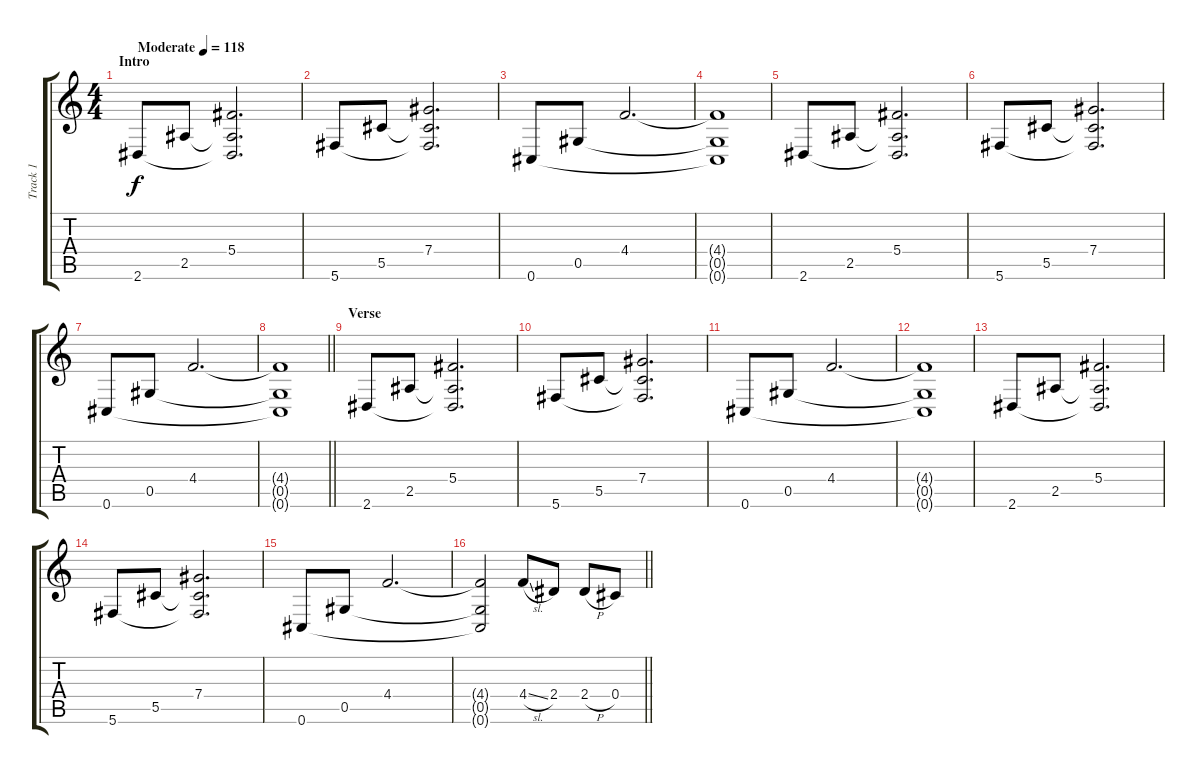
\track ("Track 1" "Track 1") {instrument acousticguitarsteel}
\staff {score tabs}
\tuning (Eb4 Bb3 Gb3 Db3 Ab2 Db2) {hide}
\ts (4 4)
\section ("" "Intro")
\tempo (118 "Moderate")
\clef g2
\ks c
2.6.8{dy f instrument acousticguitarsteel} 2.5.8 (5.4 2.5{t} 2.6{t}).2{d} |
5.6.8 5.5.8 (7.4 5.5{t} 5.6{t}).2{d} |
0.6.8 0.5.8 4.4.2{d} |
(4.4{t} 0.5{t} 0.6{t}).1 |
2.6.8 2.5.8 (5.4 2.5{t} 2.6{t}).2{d} |
5.6.8 5.5.8 (7.4 5.5{t} 5.6{t}).2{d} |
0.6.8 0.5.8 4.4.2{d} |
\barLineRight lightlight
(4.4{t} 0.5{t} 0.6{t}).1 |
\section ("" "Verse")
2.6.8 2.5.8 (5.4 2.5{t} 2.6{t}).2{d} |
5.6.8 5.5.8 (7.4 5.5{t} 5.6{t}).2{d} |
0.6.8 0.5.8 4.4.2{d} |
(4.4{t} 0.5{t} 0.6{t}).1 |
2.6.8 2.5.8 (5.4 2.5{t} 2.6{t}).2{d} |
5.6.8 5.5.8 (7.4 5.5{t} 5.6{t}).2{d} |
0.6.8 0.5.8 4.4.2{d} |
\barLineRight lightlight
(4.4{t} 0.5{t} 0.6{t}).2 4.4{sl}.8 2.4.8 2.4{h}.8 0.4.8
